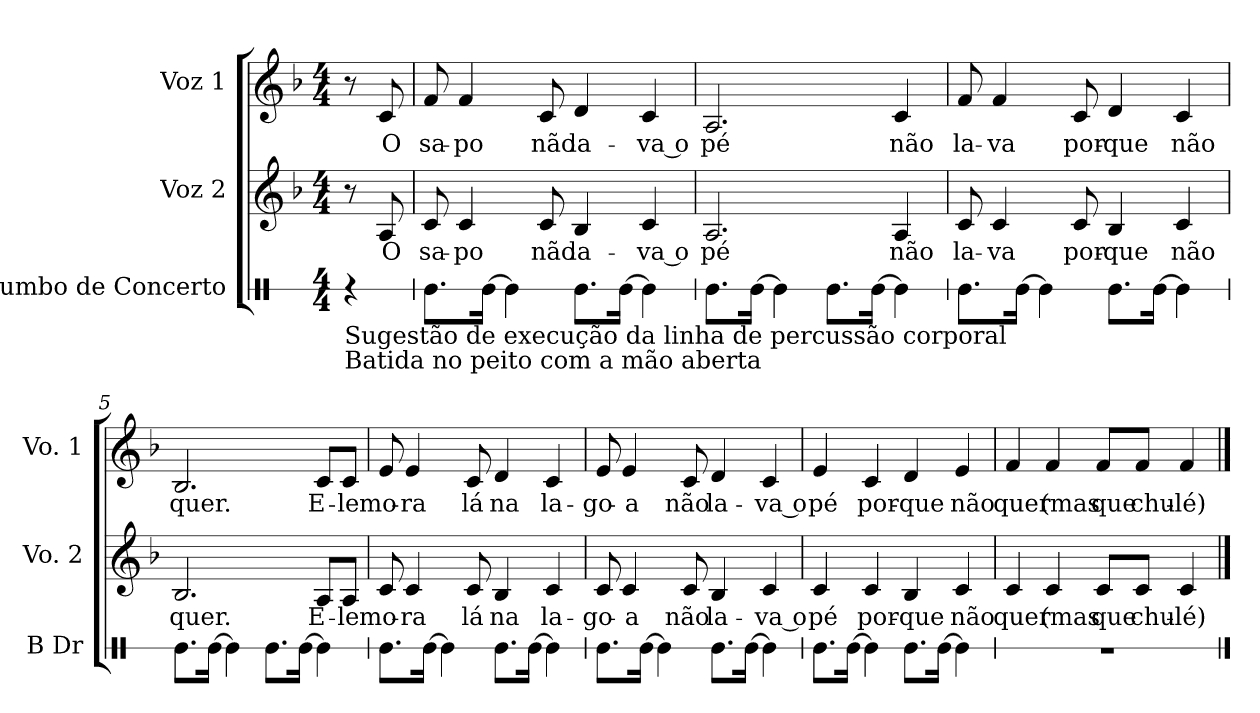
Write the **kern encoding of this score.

**kern	**kern	**text	**kern	**text
*part3	*part2	*part2	*part1	*part1
*staff3	*staff2	*staff2	*staff1	*staff1
*I"Bumbo de Concerto	*I"Voz 2	*	*I"Voz 1	*
*I'B Dr	*I'Vo. 2	*	*I'Vo. 1	*
*stria1	*	*	*	*
*clefX	*clefG2	*	*clefG2	*
*k[]	*k[b-]	*	*k[b-]	*
*M4/4	*M4/4	*	*M4/4	*
*MM80	*MM80	*	*MM80	*
=1	=1	=1	=1	=1
!LO:TX:b:t=Sugestão de execução da linha de percussão corporal	!	!	!	!
!LO:TX:b:t=Batida no peito com a mão aberta	!	!	!	!
4r	8r	.	8r	.
!	!	!LO:LY:b	!	!LO:LY:b
.	8A/	O	8c/	O
=2	=2	=2	=2	=2
!	!	!LO:LY:b	!	!LO:LY:b
8.Re\L	8c/	sa-	8f/	sa-
!	!	!LO:LY:b	!	!LO:LY:b
.	4c/	-po	4f/	-po
[16Re\Jk	.	.	.	.
4Re\]	.	.	.	.
!	!	!LO:LY:b	!	!LO:LY:b
.	8c/	não	8c/	não
!	!	!LO:LY:b	!	!LO:LY:b
8.Re\L	4B-/	la-	4d/	la-
[16Re\Jk	.	.	.	.
!	!	!LO:LY:b	!	!LO:LY:b
4Re\]	4c/	-va o	4c/	-va o
=3	=3	=3	=3	=3
!	!	!LO:LY:b	!	!LO:LY:b
8.Re\L	2.A/	pé	2.A/	pé
[16Re\Jk	.	.	.	.
4Re\]	.	.	.	.
8.Re\L	.	.	.	.
[16Re\Jk	.	.	.	.
!	!	!LO:LY:b	!	!LO:LY:b
4Re\]	4A/	não	4c/	não
!!LO:LB:g=z
=4	=4	=4	=4	=4
!	!	!LO:LY:b	!	!LO:LY:b
8.Re\L	8c/	la-	8f/	la-
!	!	!LO:LY:b	!	!LO:LY:b
.	4c/	-va	4f/	-va
[16Re\Jk	.	.	.	.
4Re\]	.	.	.	.
!	!	!LO:LY:b	!	!LO:LY:b
.	8c/	por-	8c/	por-
!	!	!LO:LY:b	!	!LO:LY:b
8.Re\L	4B-/	-que	4d/	-que
[16Re\Jk	.	.	.	.
!	!	!LO:LY:b	!	!LO:LY:b
4Re\]	4c/	não	4c/	não
=5	=5	=5	=5	=5
!	!	!LO:LY:b	!	!LO:LY:b
8.Re\L	2.B-/	quer.	2.B-/	quer.
[16Re\Jk	.	.	.	.
4Re\]	.	.	.	.
8.Re\L	.	.	.	.
[16Re\Jk	.	.	.	.
!	!	!LO:LY:b	!	!LO:LY:b
4Re\]	8A/L	E-	8c/L	E-
!	!	!LO:LY:b	!	!LO:LY:b
.	8A/J	-le	8c/J	-le
=6	=6	=6	=6	=6
!	!	!LO:LY:b	!	!LO:LY:b
8.Re\L	8c/	mo-	8e/	mo-
!	!	!LO:LY:b	!	!LO:LY:b
.	4c/	-ra	4e/	-ra
[16Re\Jk	.	.	.	.
4Re\]	.	.	.	.
!	!	!LO:LY:b	!	!LO:LY:b
.	8c/	lá	8c/	lá
!	!	!LO:LY:b	!	!LO:LY:b
8.Re\L	4B-/	na	4d/	na
[16Re\Jk	.	.	.	.
!	!	!LO:LY:b	!	!LO:LY:b
4Re\]	4c/	la-	4c/	la-
!!LO:LB:g=z
=7	=7	=7	=7	=7
!	!	!LO:LY:b	!	!LO:LY:b
8.Re\L	8c/	-go-	8e/	-go-
!	!	!LO:LY:b	!	!LO:LY:b
.	4c/	-a	4e/	-a
[16Re\Jk	.	.	.	.
4Re\]	.	.	.	.
!	!	!LO:LY:b	!	!LO:LY:b
.	8c/	não	8c/	não
!	!	!LO:LY:b	!	!LO:LY:b
8.Re\L	4B-/	la-	4d/	la-
[16Re\Jk	.	.	.	.
!	!	!LO:LY:b	!	!LO:LY:b
4Re\]	4c/	-va o	4c/	-va o
=8	=8	=8	=8	=8
!	!	!LO:LY:b	!	!LO:LY:b
8.Re\L	4c/	pé	4e/	pé
[16Re\Jk	.	.	.	.
!	!	!LO:LY:b	!	!LO:LY:b
4Re\]	4c/	por-	4c/	por-
!	!	!LO:LY:b	!	!LO:LY:b
8.Re\L	4B-/	-que	4d/	-que
[16Re\Jk	.	.	.	.
!	!	!LO:LY:b	!	!LO:LY:b
4Re\]	4c/	não	4e/	não
=9	=9	=9	=9	=9
!	!	!LO:LY:b	!	!LO:LY:b
1r	4c/	quer	4f/	quer
!	!	!LO:LY:b	!	!LO:LY:b
.	4c/	(mas	4f/	(mas
!	!	!LO:LY:b	!	!LO:LY:b
.	8c/L	que	8f/L	que
!	!	!LO:LY:b	!	!LO:LY:b
.	8c/J	chu-	8f/J	chu-
!	!	!LO:LY:b	!	!LO:LY:b
.	4c/	-lé)	4f/	-lé)
==	==	==	==	==
*-	*-	*-	*-	*-
